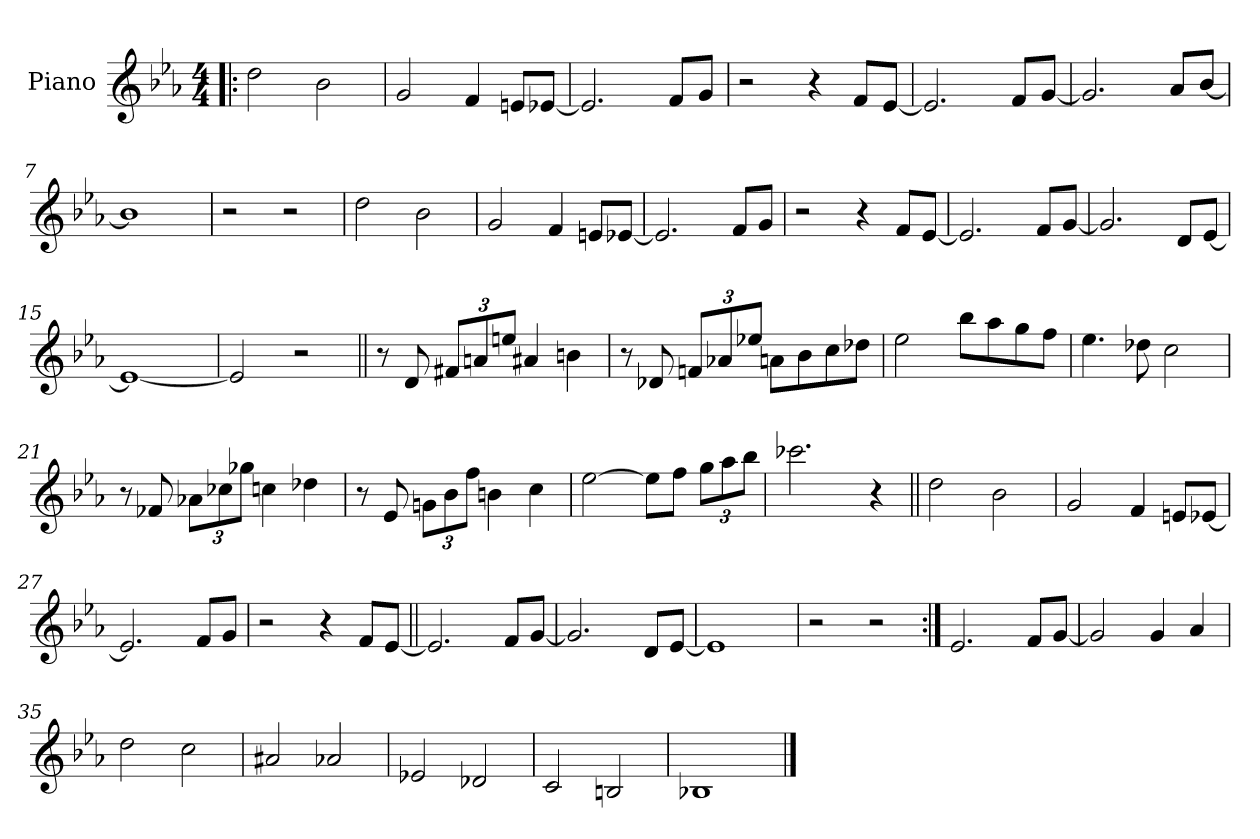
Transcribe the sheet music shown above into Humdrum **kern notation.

**kern
*part1
*staff1
*I"Piano
*I'Pno.
*clefG2
*k[b-e-a-]
*E-:
*M4/4
=1!|:
2dd\
2b-\
=2
2g/
4f/
8en/L
[8e-X/J
=3
2.e-/]
8f/L
8g/J
=4
2r
4r
8f/L
[8e-/J
!!LO:LB:g=z
=5
2.e-/]
8f/L
[8g/J
=6
2.g/]
8a-/L
[8b-/J
=7
1b-]
=8
2r
2r
=9
2dd\
2b-\
!!LO:LB:g=z
=10
2g/
4f/
8en/L
[8e-X/J
=11
2.e-/]
8f/L
8g/J
=12
2r
4r
8f/L
[8e-/J
=13
2.e-/]
8f/L
[8g/J
!!LO:LB:g=z
=14
2.g/]
8d/L
[8e-/J
=15
1e-_
=16
2e-/]
2r
=17||
8r
8d/
*Xbrackettup
12f#X/L
12an/
12een/J
4a#X/
4bn\
!!LO:LB:g=z
=18
8r
8d-X/
12fn/L
12a-X/
12ee-X/J
8an\L
8b-\
8cc\
8dd-X\J
=19
2ee-\
8bb-\L
8aa-\
8gg\
8ff\J
=20
4.ee-\
8dd-X\
2cc\
!!LO:LB:g=z
=21
8r
8f-X/
12a-X\L
12cc-X\
12gg-X\J
4ccn\
4dd-X\
=22
8r
8e-/
12gn\L
12b-\
12ff\J
4bn\
4cc\
=23
[2ee-\
8ee-\L]
8ff\J
12gg\L
12aa-\
12bb-\J
=24
2.ccc-X\
4r
!!LO:LB:g=z
=25||
2dd\
2b-\
=26
2g/
4f/
8en/L
[8e-X/J
=27
2.e-/]
8f/L
8g/J
=28
2r
4r
8f/L
[8e-/J
=29||
2.e-/]
8f/L
[8g/J
!!LO:LB:g=z
=30
2.g/]
8d/L
[8e-/J
=31
1e-]
=32
2r
2r
=33:|!
2.e-/
8f/L
[8g/J
=34
2g/]
4g/
4a-/
!!LO:LB:g=z
=35
2dd\
2cc\
=36
2a#X/
2a-X/
=37
2e-X/
2d-X/
=38
2c/
2Bn/
=39
1B-X
==
*-
